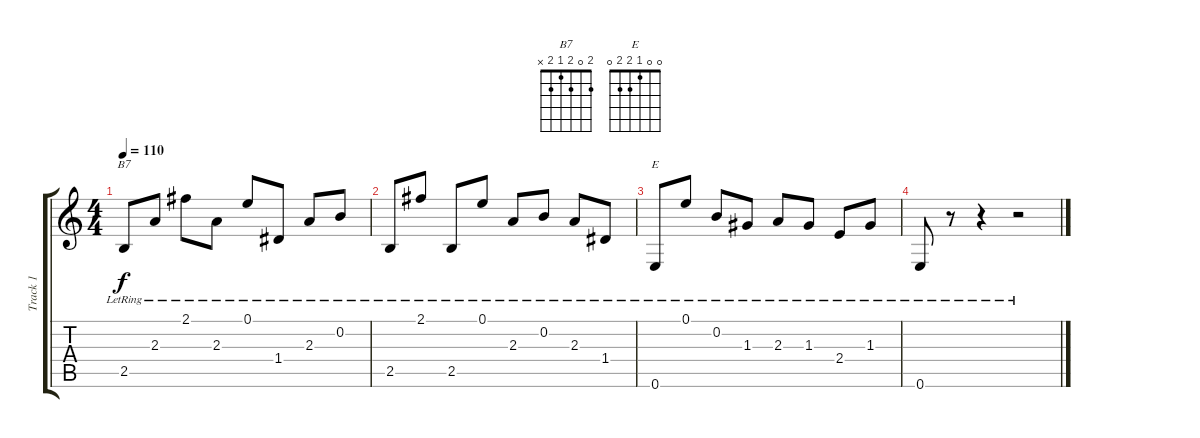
\track ("Track 1" "Track 1") {instrument electricguitarclean}
\staff {score tabs}
\tuning (E4 B3 G3 D3 A2 E2) {hide}
\chord ("B7" 2 0 2 1 2 x)
\chord ("E" 0 0 1 2 2 0)
\ts (4 4)
\tempo 110
\clef g2
\ks c
2.5{lr}.8{ch "B7" dy f} 2.3{lr}.8 2.1{lr}.8 2.3{lr}.8 0.1{lr}.8 1.4{lr}.8 2.3{lr}.8 0.2{lr}.8 |
2.5{lr}.8 2.1{lr}.8 2.5{lr}.8 0.1{lr}.8 2.3{lr}.8 0.2{lr}.8 2.3{lr}.8 1.4{lr}.8 |
0.6{lr}.8{ch "E"} 0.1{lr}.8 0.2{lr}.8 1.3{lr}.8 2.3{lr}.8 1.3{lr}.8 2.4{lr}.8 1.3{lr}.8 |
0.6{lr}.8 r.8 r.4 r.2
